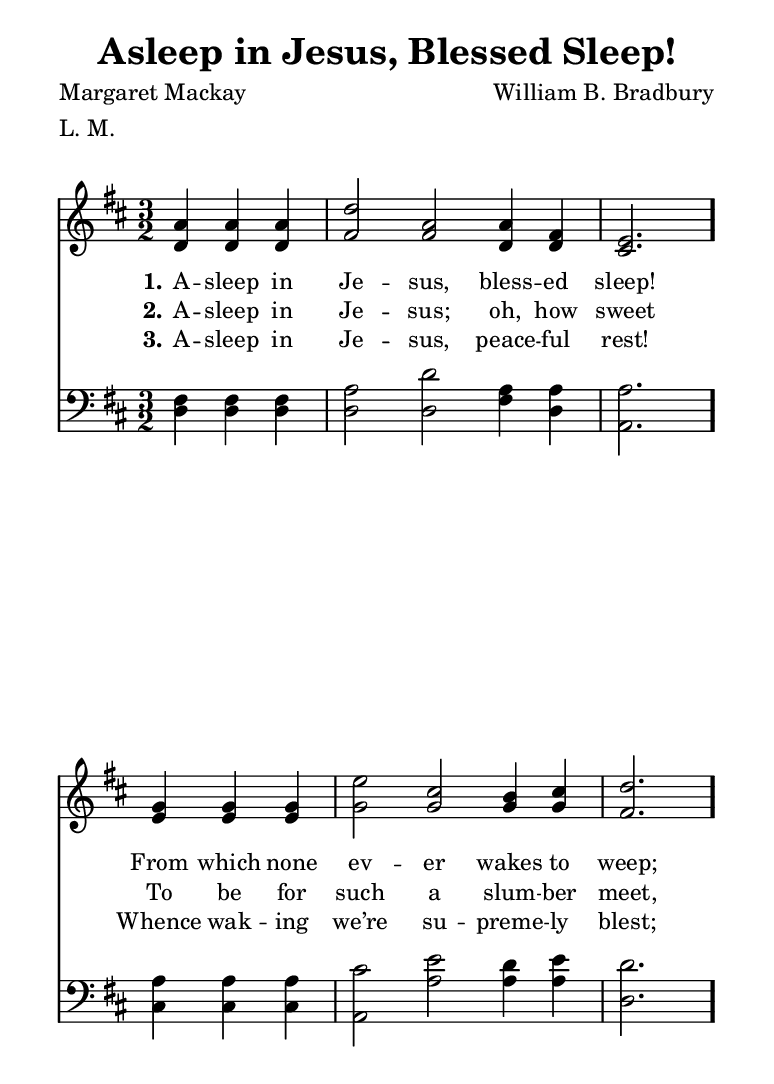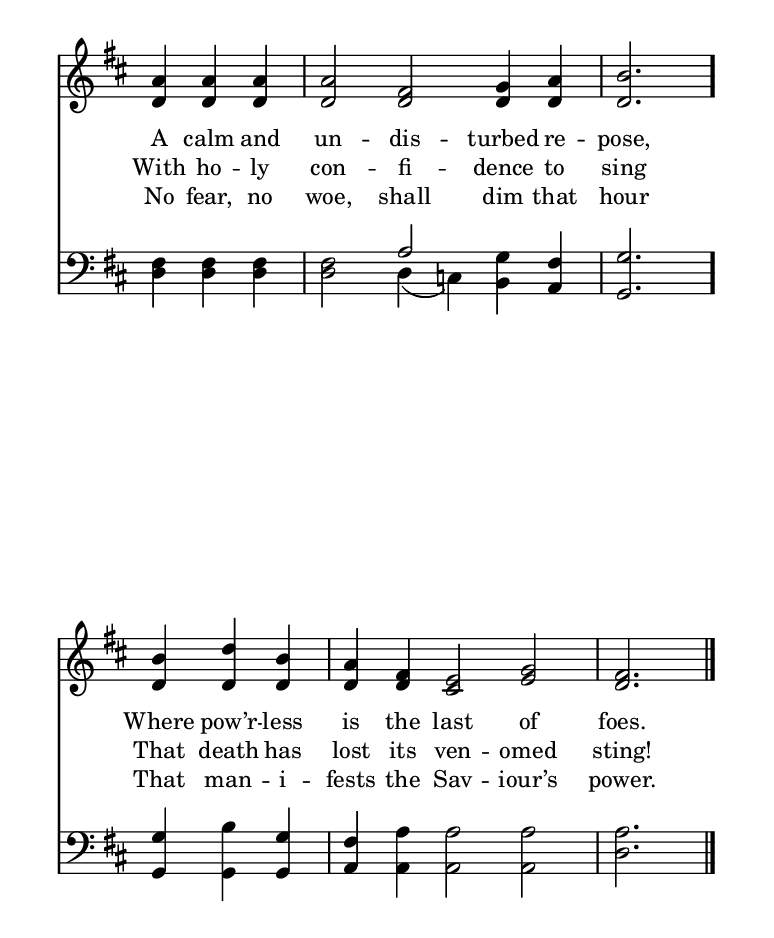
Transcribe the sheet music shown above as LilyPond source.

\include "common/global.ily"
\paper {
  \include "common/paper.ily"
  ragged-last-bottom = ##t
  system-system-spacing.padding = 8
score-markup-spacing.padding = 1
score-markup-spacing.basic-distance = 1

}

\header{
  hymnnumber = "205"
  title = "Asleep in Jesus, Blessed Sleep!"
  tunename = "Rest" % see https://hymnary.org/tune/rest_bradbury
  meter = "L. M."
  poet = "Margaret Mackay" % see https://hymnary.org/text/asleep_in_jesus_blessed_sleep
  composer = "William B. Bradbury" % see https://hymnary.org/tune/rest_bradbury
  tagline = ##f
}

global = {
  \include "common/overrides.ily"
  \override Staff.TimeSignature.style = #'numbered
  \time 3/2
  \override Score.MetronomeMark.transparent = ##t % hide all fermata changes too
  \tempo 4=130
  \key d \major
  \partial 2.
  \autoBeamOff
}

notesSoprano = {
\global
\relative c'' {

  a4 a a | d2 a a4 fis | e2.
  g4 g g | e'2 cis b4 cis | d2.
  a4 a a | a2 fis g4 a | b2.
  b4 d b | a fis e2 g | fis2.

  \bar "|."

}
}

notesAlto = {
\global
\relative e' {

  d4 d d | fis2 fis d4 d | cis2.
  e4 e e | g2 g g4 g | fis2.
  d4 d d | d2 d d4 d | d2.
  d4 d d | d d cis2 e | d2.

}
}

notesTenor = {
\global
\relative a {

  fis4 fis fis | a2 d a4 a | a2.
  a4 a a | cis2 e d4 e | d2.
  fis,4 fis fis | fis2 a g4 fis | g2.
  g4 b g | fis4 a a2 a | a2.

}
}

notesBass = {
\global
\relative f {

  d4 d d | d2 d fis4 d | a2.
  cis4 cis cis | a2 a' a4 a | d,2.
  d4 d d | d2 d4( c) b a | g2.
  g4 g g | a a a2 a | d2.

}
}

wordsA = \lyricmode {
\set stanza = "1."

A -- sleep in Je -- sus, bless -- ed sleep! \bar "."
From which none ev -- er wakes to weep; \bar "."
A calm and un -- dis -- turbed re -- pose, \bar "."
Where pow’r -- less is the last of foes. \bar "."

}

wordsB = \lyricmode {
\set stanza = "2."

A -- sleep in Je -- sus; oh, how sweet
To be for such a slum -- ber meet,
With ho -- ly con -- fi -- dence to sing
That death has lost its ven -- omed sting!

}

wordsC = \lyricmode {
\set stanza = "3."

A -- sleep in Je -- sus, peace -- ful rest!
Whence wak -- ing we’re su -- preme -- ly blest;
No fear, no woe, shall dim that hour
That man -- i -- fests the Sav -- iour’s power.

}

\score {
  \context ChoirStaff <<
    \context Staff = upper <<
      \set Staff.autoBeaming = ##f
      \set ChoirStaff.systemStartDelimiter = #'SystemStartBar
      \set ChoirStaff.printPartCombineTexts = ##f
      \partcombine #'(2 . 11) \notesSoprano \notesAlto
      \context NullVoice = sopranos { \voiceOne << \notesSoprano >> }
      \context Lyrics = one   \lyricsto sopranos \wordsA
      \context Lyrics = two   \lyricsto sopranos \wordsB
      \context Lyrics = three \lyricsto sopranos \wordsC
    >>
    \context Staff = men <<
      \set Staff.autoBeaming = ##f
      \clef bass
      \set ChoirStaff.printPartCombineTexts = ##f
      \partcombine #'(2 . 11) \notesTenor \notesBass
    >>
  >>
  \layout {
    \include "common/layout.ily"
  }
  #(cond ((ly:get-option 'eog-midi-permitted) #{ \midi{
    \include "common/midi.ily"
  } #}))
}

\version "2.19.49"  % necessary for upgrading to future LilyPond versions.

% vi:set et ts=2 sw=2 ai nocindent syntax=lilypond:
